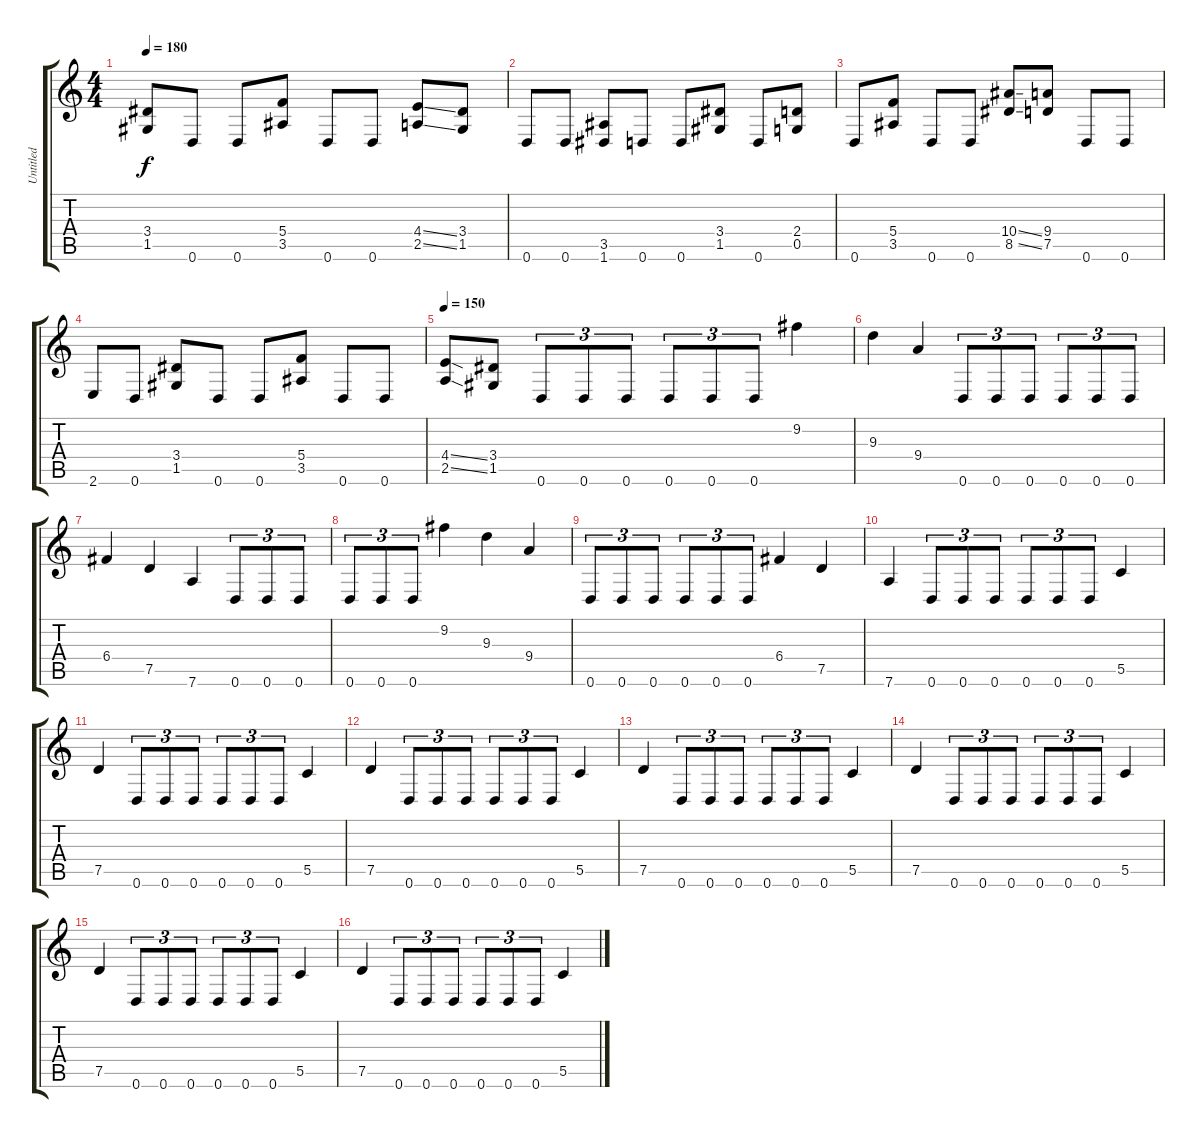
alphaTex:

\track ("Untitled" "Untitled") {instrument distortionguitar}
\staff {score tabs}
\tuning (D4 A3 F3 C3 G2 D2) {hide}
\ts (4 4)
\tempo 180
\clef g2
\ks c
(3.4 1.5).8{dy f} 0.6.8 0.6.8 (5.4 3.5).8 0.6.8 0.6.8 (4.4{ss} 2.5{ss}).8 (3.4 1.5).8 |
0.6.8 0.6.8 (3.5 1.6).8 0.6.8 0.6.8 (3.4 1.5).8 0.6.8 (2.4 0.5).8 |
0.6.8 (5.4 3.5).8 0.6.8 0.6.8 (10.4{ss} 8.5{ss}).8 (9.4 7.5).8 0.6.8 0.6.8 |
2.6.8 0.6.8 (3.4 1.5).8 0.6.8 0.6.8 (5.4 3.5).8 0.6.8 0.6.8 |
\tempo 150
(4.4{ss} 2.5{ss}).8 (3.4 1.5).8 0.6.8{tu (3 2)} 0.6.8{tu (3 2)} 0.6.8{tu (3 2)} 0.6.8{tu (3 2)} 0.6.8{tu (3 2)} 0.6.8{tu (3 2)} 9.2.4 |
9.3.4 9.4.4 0.6.8{tu (3 2)} 0.6.8{tu (3 2)} 0.6.8{tu (3 2)} 0.6.8{tu (3 2)} 0.6.8{tu (3 2)} 0.6.8{tu (3 2)} |
6.4.4 7.5.4 7.6.4 0.6.8{tu (3 2)} 0.6.8{tu (3 2)} 0.6.8{tu (3 2)} |
0.6.8{tu (3 2)} 0.6.8{tu (3 2)} 0.6.8{tu (3 2)} 9.2.4 9.3.4 9.4.4 |
0.6.8{tu (3 2)} 0.6.8{tu (3 2)} 0.6.8{tu (3 2)} 0.6.8{tu (3 2)} 0.6.8{tu (3 2)} 0.6.8{tu (3 2)} 6.4.4 7.5.4 |
7.6.4 0.6.8{tu (3 2)} 0.6.8{tu (3 2)} 0.6.8{tu (3 2)} 0.6.8{tu (3 2)} 0.6.8{tu (3 2)} 0.6.8{tu (3 2)} 5.5.4 |
7.5.4 0.6.8{tu (3 2)} 0.6.8{tu (3 2)} 0.6.8{tu (3 2)} 0.6.8{tu (3 2)} 0.6.8{tu (3 2)} 0.6.8{tu (3 2)} 5.5.4 |
7.5.4 0.6.8{tu (3 2)} 0.6.8{tu (3 2)} 0.6.8{tu (3 2)} 0.6.8{tu (3 2)} 0.6.8{tu (3 2)} 0.6.8{tu (3 2)} 5.5.4 |
7.5.4 0.6.8{tu (3 2)} 0.6.8{tu (3 2)} 0.6.8{tu (3 2)} 0.6.8{tu (3 2)} 0.6.8{tu (3 2)} 0.6.8{tu (3 2)} 5.5.4 |
7.5.4 0.6.8{tu (3 2)} 0.6.8{tu (3 2)} 0.6.8{tu (3 2)} 0.6.8{tu (3 2)} 0.6.8{tu (3 2)} 0.6.8{tu (3 2)} 5.5.4 |
7.5.4 0.6.8{tu (3 2)} 0.6.8{tu (3 2)} 0.6.8{tu (3 2)} 0.6.8{tu (3 2)} 0.6.8{tu (3 2)} 0.6.8{tu (3 2)} 5.5.4 |
7.5.4 0.6.8{tu (3 2)} 0.6.8{tu (3 2)} 0.6.8{tu (3 2)} 0.6.8{tu (3 2)} 0.6.8{tu (3 2)} 0.6.8{tu (3 2)} 5.5.4
